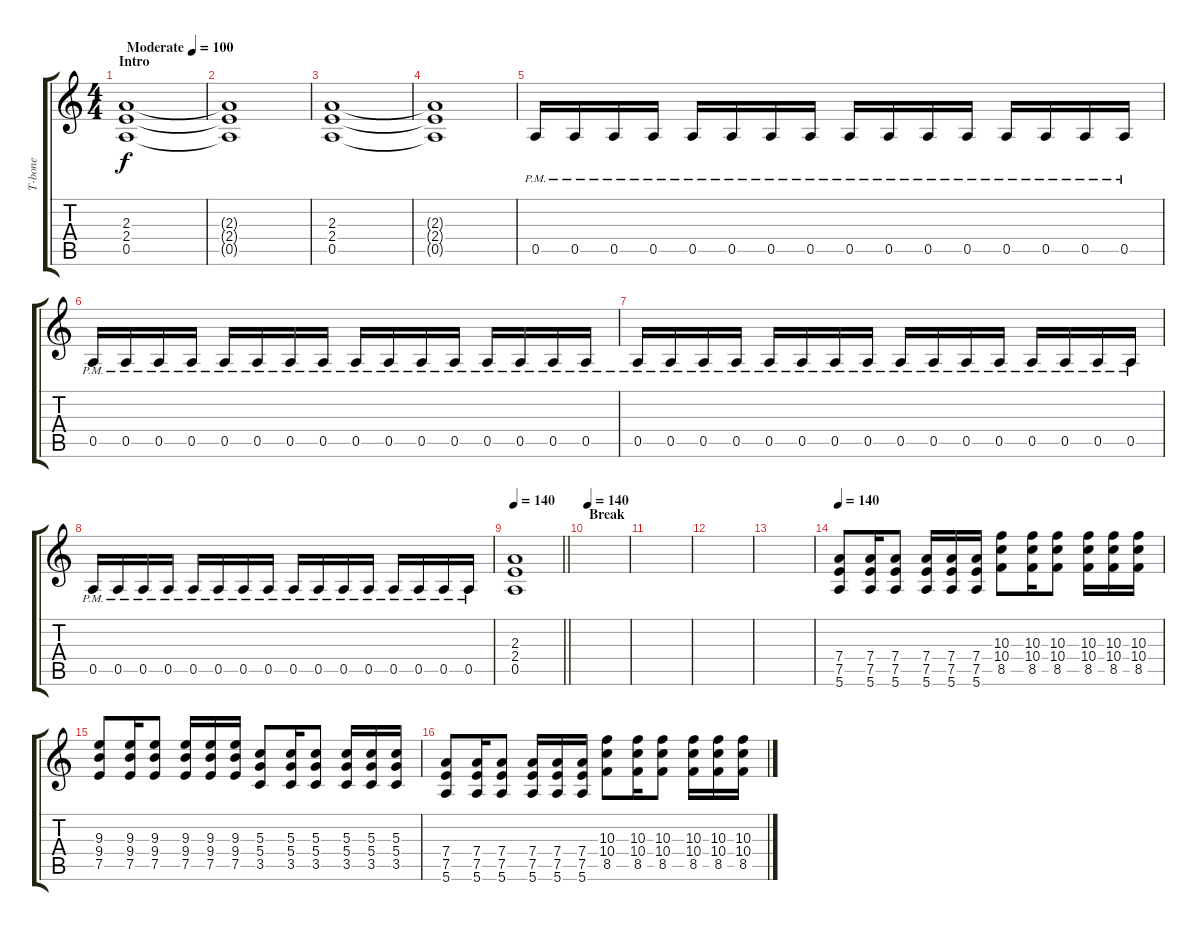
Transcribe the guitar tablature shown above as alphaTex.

\track ("T-bone" "T-bone") {instrument distortionguitar}
\staff {score tabs}
\tuning (E4 B3 G3 D3 A2 E2) {hide}
\ts (4 4)
\section ("" "Intro")
\tempo (100 "Moderate")
\clef g2
\ks c
(2.3 2.4 0.5).1{dy f instrument distortionguitar} |
(2.3{t} 2.4{t} 0.5{t}).1 |
(2.3 2.4 0.5).1 |
(2.3{t} 2.4{t} 0.5{t}).1 |
0.5{pm}.16 0.5{pm}.16 0.5{pm}.16 0.5{pm}.16 0.5{pm}.16 0.5{pm}.16 0.5{pm}.16 0.5{pm}.16 0.5{pm}.16 0.5{pm}.16 0.5{pm}.16 0.5{pm}.16 0.5{pm}.16 0.5{pm}.16 0.5{pm}.16 0.5{pm}.16 |
0.5{pm}.16 0.5{pm}.16 0.5{pm}.16 0.5{pm}.16 0.5{pm}.16 0.5{pm}.16 0.5{pm}.16 0.5{pm}.16 0.5{pm}.16 0.5{pm}.16 0.5{pm}.16 0.5{pm}.16 0.5{pm}.16 0.5{pm}.16 0.5{pm}.16 0.5{pm}.16 |
0.5{pm}.16 0.5{pm}.16 0.5{pm}.16 0.5{pm}.16 0.5{pm}.16 0.5{pm}.16 0.5{pm}.16 0.5{pm}.16 0.5{pm}.16 0.5{pm}.16 0.5{pm}.16 0.5{pm}.16 0.5{pm}.16 0.5{pm}.16 0.5{pm}.16 0.5{pm}.16 |
0.5{pm}.16 0.5{pm}.16 0.5{pm}.16 0.5{pm}.16 0.5{pm}.16 0.5{pm}.16 0.5{pm}.16 0.5{pm}.16 0.5{pm}.16 0.5{pm}.16 0.5{pm}.16 0.5{pm}.16 0.5{pm}.16 0.5{pm}.16 0.5{pm}.16 0.5{pm}.16 |
\tempo 140
\barLineRight lightlight
(2.3 2.4 0.5).1 |
\section ("" "Break")
\tempo 140
|
|
|
|
\tempo 140
(7.4 7.5 5.6).8 (7.4 7.5 5.6).16 (7.4 7.5 5.6).8 (7.4 7.5 5.6).16 (7.4 7.5 5.6).16 (7.4 7.5 5.6).16 (10.3 10.4 8.5).8 (10.3 10.4 8.5).16 (10.3 10.4 8.5).8 (10.3 10.4 8.5).16 (10.3 10.4 8.5).16 (10.3 10.4 8.5).16 |
(9.3 9.4 7.5).8 (9.3 9.4 7.5).16 (9.3 9.4 7.5).8 (9.3 9.4 7.5).16 (9.3 9.4 7.5).16 (9.3 9.4 7.5).16 (5.3 5.4 3.5).8 (5.3 5.4 3.5).16 (5.3 5.4 3.5).8 (5.3 5.4 3.5).16 (5.3 5.4 3.5).16 (5.3 5.4 3.5).16 |
(7.4 7.5 5.6).8 (7.4 7.5 5.6).16 (7.4 7.5 5.6).8 (7.4 7.5 5.6).16 (7.4 7.5 5.6).16 (7.4 7.5 5.6).16 (10.3 10.4 8.5).8 (10.3 10.4 8.5).16 (10.3 10.4 8.5).8 (10.3 10.4 8.5).16 (10.3 10.4 8.5).16 (10.3 10.4 8.5).16
